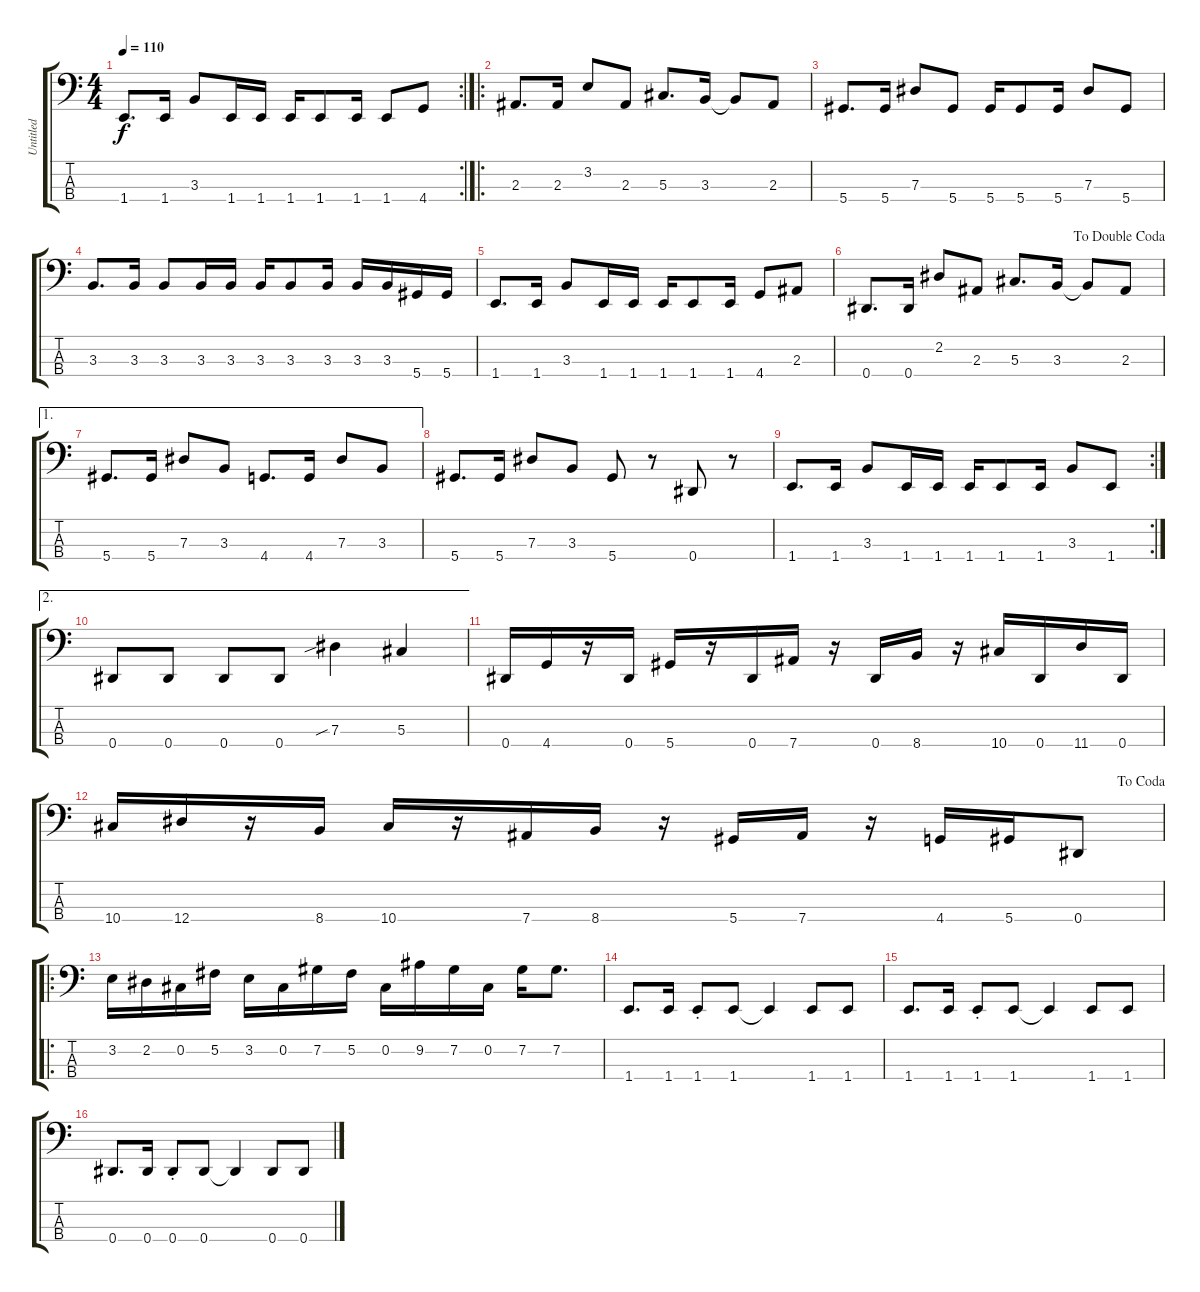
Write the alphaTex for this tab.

\track ("Untitled" "Untitled") {instrument electricbassfinger}
\staff {score tabs}
\tuning (Gb2 Db2 Ab1 Eb1) {hide}
\rc 2
\ts (4 4)
\tempo 110
\clef f4
\ks c
1.4.8{d dy f} 1.4.16 3.3.8 1.4.16 1.4.16 1.4.16 1.4.8 1.4.16 1.4.8 4.4.8 |
\ro
2.3.8{d} 2.3.16 3.2.8 2.3.8 5.3.8{d} 3.3.16 3.3{t}.8 2.3.8 |
5.4.8{d} 5.4.16 7.3.8 5.4.8 5.4.16 5.4.8 5.4.16 7.3.8 5.4.8 |
3.3.8{d} 3.3.16 3.3.8 3.3.16 3.3.16 3.3.16 3.3.8 3.3.16 3.3.16 3.3.16 5.4.16 5.4.16 |
1.4.8{d} 1.4.16 3.3.8 1.4.16 1.4.16 1.4.16 1.4.8 1.4.16 4.4.8 2.3.8 |
\jump dadoublecoda
0.4.8{d} 0.4.16 2.2.8 2.3.8 5.3.8{d} 3.3.16 3.3{t}.8 2.3.8 |
\ae 1
5.4.8{d} 5.4.16 7.3.8 3.3.8 4.4.8{d} 4.4.16 7.3.8 3.3.8 |
5.4.8{d} 5.4.16 7.3.8 3.3.8 5.4.8 r.8 0.4.8 r.8 |
\rc 2
1.4.8{d} 1.4.16 3.3.8 1.4.16 1.4.16 1.4.16 1.4.8 1.4.16 3.3.8 1.4.8 |
\ae 2
0.4.8 0.4.8 0.4.8 0.4.8 7.3{sib}.4 5.3.4 |
0.4.16 4.4.16 r.16 0.4.16 5.4.16 r.16 0.4.16 7.4.16 r.16 0.4.16 8.4.16 r.16 10.4.16 0.4.16 11.4.16 0.4.16 |
\jump dacoda
10.4.16 12.4.16 r.16 8.4.16 10.4.16 r.16 7.4.16 8.4.16 r.16 5.4.16 7.4.16 r.16 4.4.16 5.4.16 0.4.8 |
\ro
3.2.16 2.2.16 0.2.16 5.2.16 3.2.16 0.2.16 7.2.16 5.2.16 0.2.16 9.2.16 7.2.16 0.2.16 7.2.16 7.2.8{d} |
1.4.8{d} 1.4.16 1.4{st}.8 1.4.8 1.4{t}.4 1.4.8 1.4.8 |
1.4.8{d} 1.4.16 1.4{st}.8 1.4.8 1.4{t}.4 1.4.8 1.4.8 |
0.4.8{d} 0.4.16 0.4{st}.8 0.4.8 0.4{t}.4 0.4.8 0.4.8
